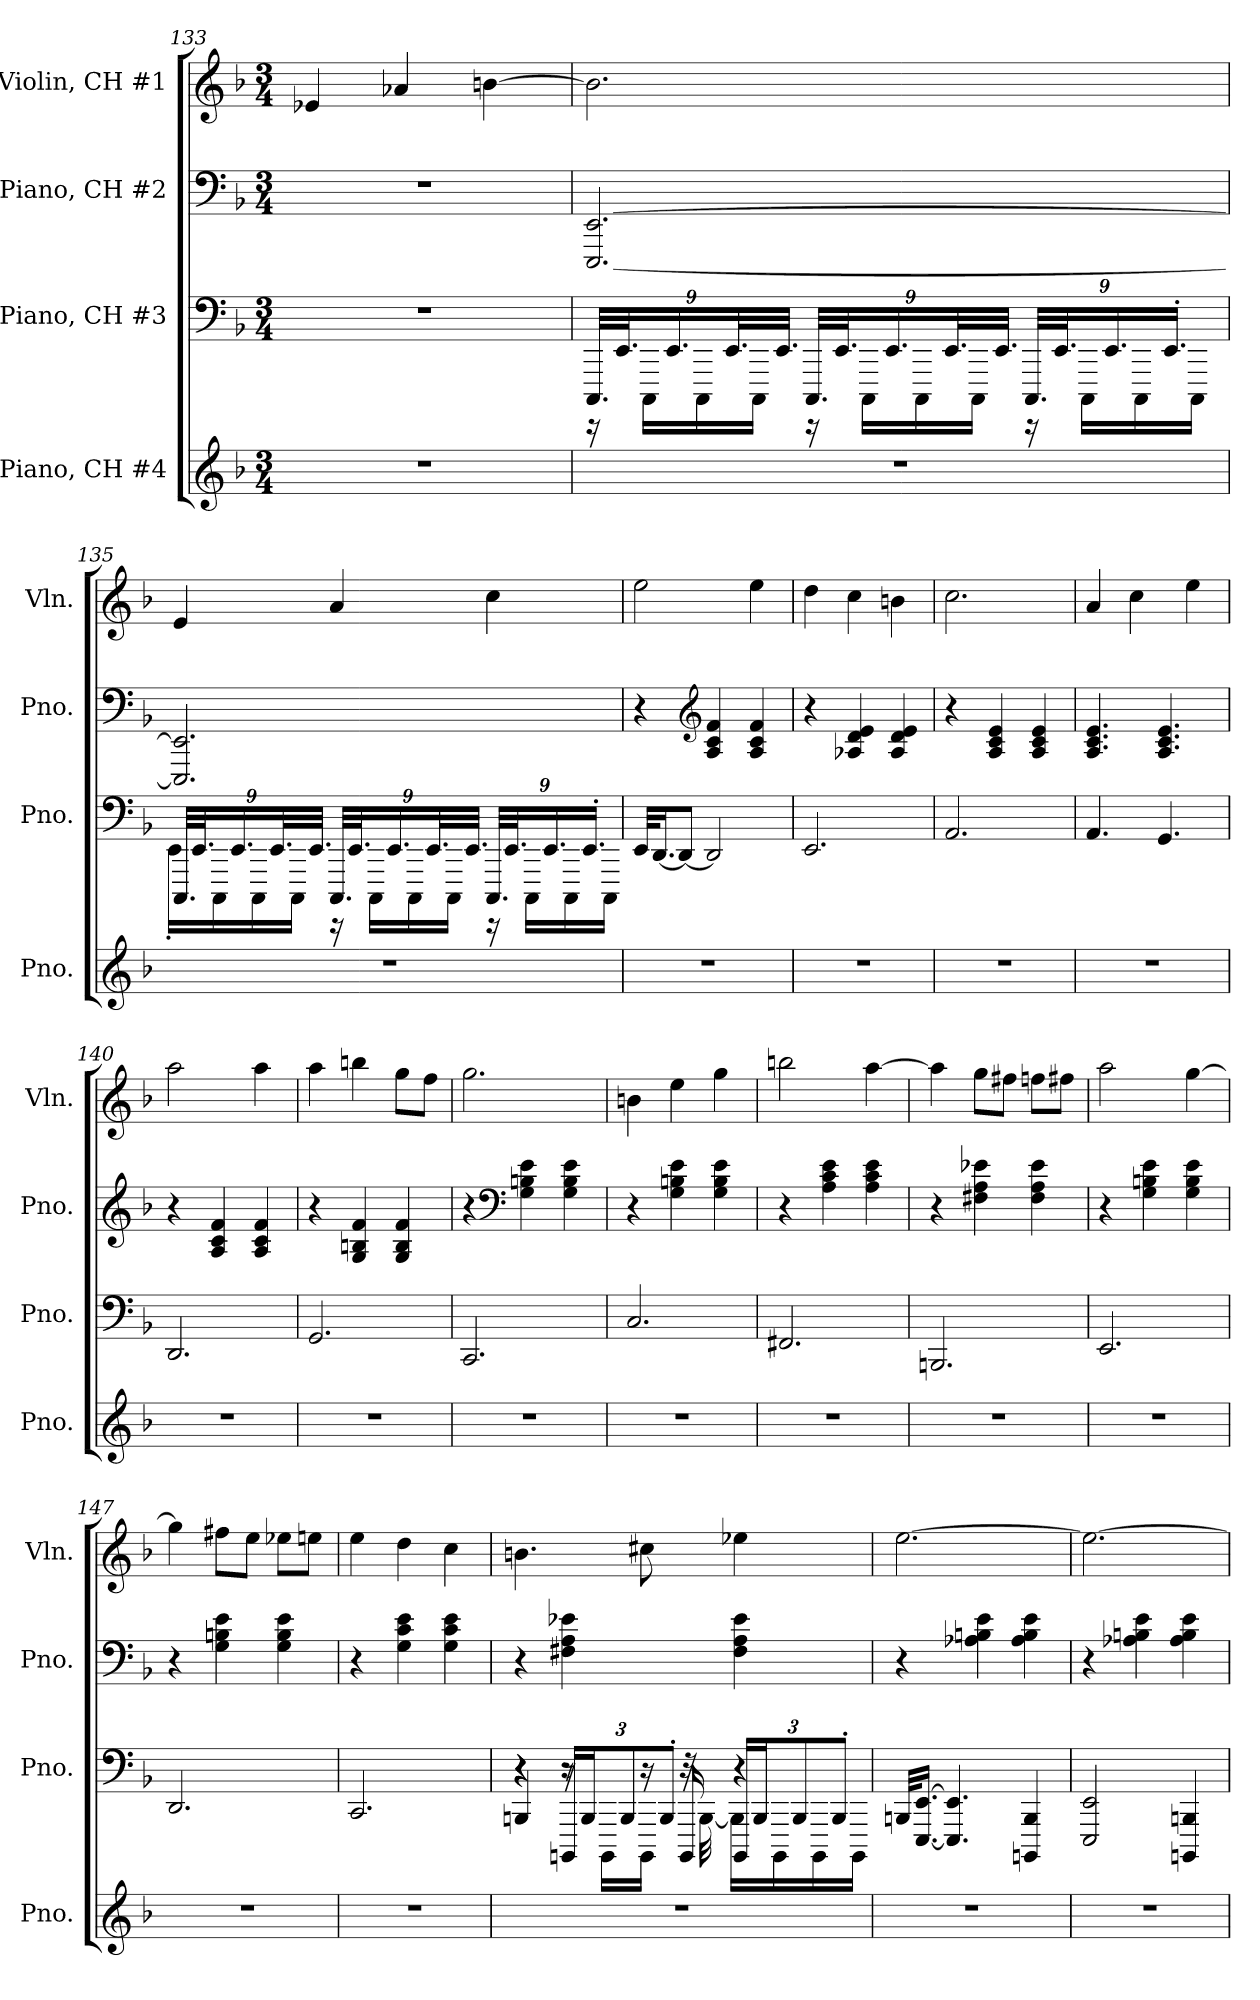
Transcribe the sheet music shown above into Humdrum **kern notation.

**kern	**kern	**kern	**kern
*part4	*part3	*part2	*part1
*staff4	*staff3	*staff2	*staff1
*I"Piano, CH #4	*I"Piano, CH #3	*I"Piano, CH #2	*I"Violin, CH #1
*I'Pno.	*I'Pno.	*I'Pno.	*I'Vln.
*clefG2	*clefF4	*clefF4	*clefG2
*k[b-]	*k[b-]	*k[b-]	*k[b-]
*M3/4	*M3/4	*M3/4	*M3/4
*MM61	*MM61	*MM61	*MM61
=133	=133	=133	=133
2.r	2.r	2.r	4e-X/
.	.	.	4a-X/
.	.	.	[4bn\
!!LO:PB:g=z
=134	=134	=134	=134
*	*Xbrackettup	*	*
*	*	*	*MM180
*	*^	*	*
2.r	36.CCC/LLL	16r	[2.EEE/ [2.EE/	2.b\]
.	36.EE/J	.	.	.
.	.	16CCC\LL	.	.
.	18.EE/	.	.	.
.	.	16CCC\	.	.
.	36.EE/L	.	.	.
.	.	16CCC\JJ	.	.
.	36.EE/JJJ	.	.	.
.	36.CCC/LLL	16r	.	.
.	36.EE/J	.	.	.
.	.	16CCC\LL	.	.
.	18.EE/	.	.	.
.	.	16CCC\	.	.
.	36.EE/L	.	.	.
.	.	16CCC\JJ	.	.
.	36.EE/JJJ	.	.	.
.	36.CCC/LLL	16r	.	.
.	36.EE/J	.	.	.
.	.	16CCC\LL	.	.
.	18.EE/	.	.	.
.	.	16CCC\	.	.
.	18.EE'/JJ	.	.	.
.	.	16CCC\JJ	.	.
!!LO:LB:g=z
=135	=135	=135	=135	=135
2.r	36.CCC/LLL	16EE'\LL	2.EEE/] 2.EE/]	4e/
.	36.EE/J	.	.	.
.	.	16CCC\	.	.
.	18.EE/	.	.	.
.	.	16CCC\	.	.
.	36.EE/L	.	.	.
.	.	16CCC\JJ	.	.
.	36.EE/JJJ	.	.	.
.	36.CCC/LLL	16r	.	4a/
.	36.EE/J	.	.	.
.	.	16CCC\LL	.	.
.	18.EE/	.	.	.
.	.	16CCC\	.	.
.	36.EE/L	.	.	.
.	.	16CCC\JJ	.	.
.	36.EE/JJJ	.	.	.
.	36.CCC/LLL	16r	.	4cc\
.	36.EE/J	.	.	.
.	.	16CCC\LL	.	.
.	18.EE/	.	.	.
.	.	16CCC\	.	.
.	18.EE'/JJ	.	.	.
.	.	16CCC\JJ	.	.
*	*v	*v	*	*
=136	=136	=136	=136
2.r	32EE/KLL	4r	2ee\
.	[16.DD/J	.	.
.	8DD/J_	.	.
*	*	*clefG2	*
.	2DD/]	4A/ 4c/ 4f/	.
.	.	4A/ 4c/ 4f/	4ee\
=137	=137	=137	=137
2.r	2.EE/	4r	4dd\
.	.	4A-X/ 4d/ 4e/	4cc\
.	.	4A-/ 4d/ 4e/	4bn\
!!LO:LB:g=z
=138	=138	=138	=138
2.r	2.AA/	4r	2.cc\
.	.	4A/ 4c/ 4e/	.
.	.	4A/ 4c/ 4e/	.
=139	=139	=139	=139
2.r	4.AA/	4.A/ 4.c/ 4.e/	4a/
.	.	.	4cc\
.	4.GG/	4.A/ 4.c/ 4.e/	.
.	.	.	4ee\
=140	=140	=140	=140
2.r	2.DD/	4r	2aa\
.	.	4A/ 4c/ 4f/	.
.	.	4A/ 4c/ 4f/	4aa\
=141	=141	=141	=141
2.r	2.GG/	4r	4aa\
.	.	4G/ 4Bn/ 4f/	4bbn\
.	.	4G/ 4B/ 4f/	8gg\L
.	.	.	8ff\J
=142	=142	=142	=142
2.r	2.CC/	4r	2.gg\
*	*	*clefF4	*
.	.	4G\ 4Bn\ 4e\	.
.	.	4G\ 4B\ 4e\	.
=143	=143	=143	=143
2.r	2.C/	4r	4bn\
.	.	4G\ 4Bn\ 4e\	4ee\
.	.	4G\ 4B\ 4e\	4gg\
=144	=144	=144	=144
2.r	2.FF#X/	4r	2bbn\
.	.	4A\ 4c\ 4e\	.
.	.	4A\ 4c\ 4e\	[4aa\
!!LO:PB:g=z
=145	=145	=145	=145
2.r	2.BBBn/	4r	4aa\]
.	.	4F#X\ 4A\ 4e-X\	8gg\L
.	.	.	8ff#X\J
.	.	4F#\ 4A\ 4e-\	8ffn\L
.	.	.	8ff#X\J
=146	=146	=146	=146
2.r	2.EE/	4r	2aa\
.	.	4G\ 4Bn\ 4e\	.
.	.	4G\ 4B\ 4e\	[4gg\
=147	=147	=147	=147
2.r	2.DD/	4r	4gg\]
.	.	4G\ 4Bn\ 4e\	8ff#X\L
.	.	.	8ee\J
.	.	4G\ 4B\ 4e\	8ee-X\L
.	.	.	8een\J
=148	=148	=148	=148
2.r	2.CC/	4r	4ee\
.	.	4G\ 4c\ 4e\	4dd\
.	.	4G\ 4c\ 4e\	4cc\
!!LO:LB:g=z
=149	=149	=149	=149
*	*^	*	*
*	*	*^	*	*
2.r	4BBBn/	4r	4r	4r	4.bn\
.	24BBBBn/LL	16r	8r	4F#X\ 4A\ 4e-X\	.
.	24BBB/J	.	.	.	.
.	.	16BBBB\LL	.	.	.
.	12BBB/	.	.	.	.
.	.	16BBBB\JJ	16r	.	8cc#X\
.	12BBB'/J	.	.	.	.
.	.	32r	16BBBB/	.	.
.	.	[32BBB\	.	.	.
.	24BBBB/LL	16BBB\LL]	4r	4F#\ 4A\ 4e-\	4ee-X\
.	24BBB/J	.	.	.	.
.	.	16BBBB\	.	.	.
.	12BBB/	.	.	.	.
.	.	16BBBB\	.	.	.
.	12BBB'/J	.	.	.	.
.	.	16BBBB\JJ	.	.	.
*	*v	*v	*v	*	*
=150	=150	=150	=150
2.r	32BBBn/KLL	4r	[2.ee\
.	[16.EEE/ [16.EE/JJ	.	.
.	4.EEE/] 4.EE/]	.	.
.	.	4A-X\ 4Bn\ 4e\	.
.	4BBBBn/ 4BBB/	4A-\ 4B\ 4e\	.
=151	=151	=151	=151
2.r	2EEE/ 2EE/	4r	2.ee\_
.	.	4A-X\ 4Bn\ 4e\	.
.	4BBBBn/ 4BBBn/	4A-\ 4B\ 4e\	.
=	=	=	=
*-	*-	*-	*-
